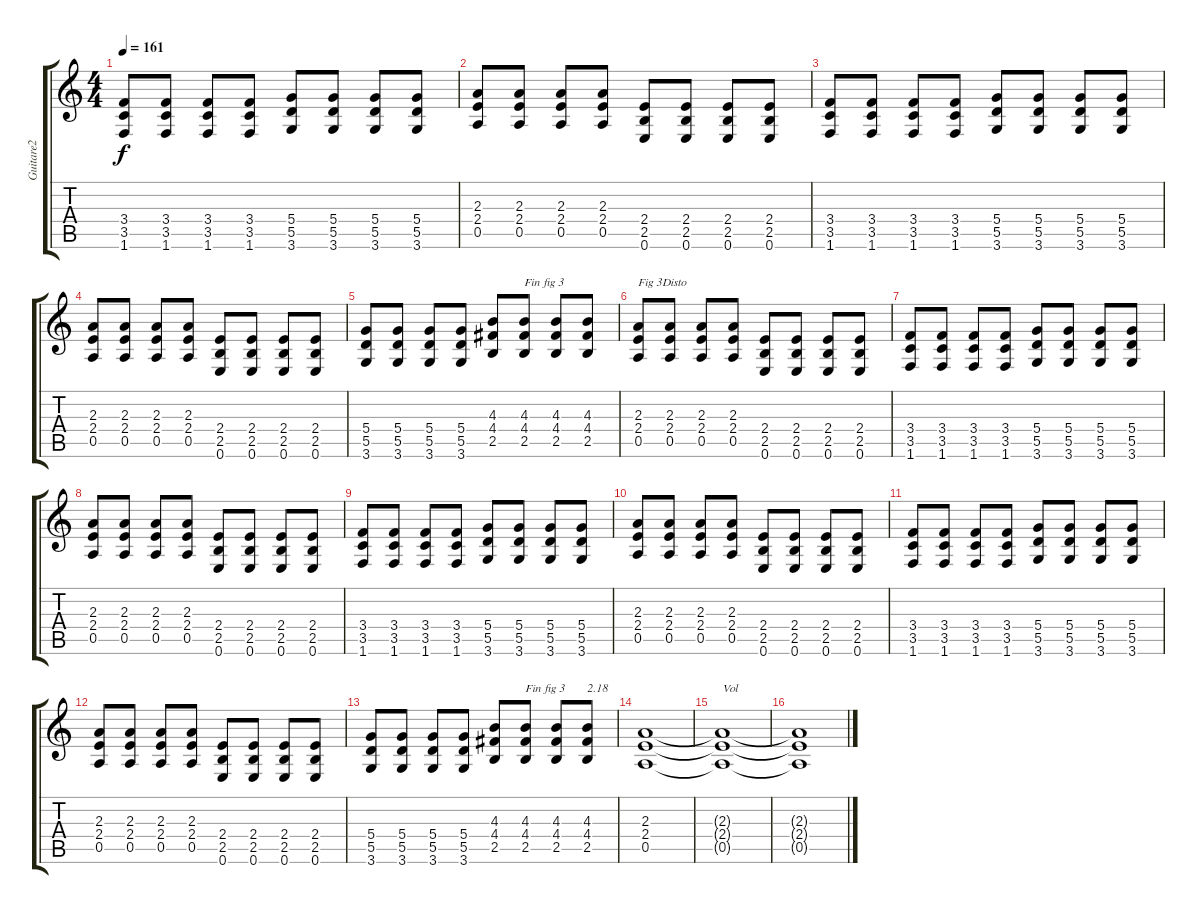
\track ("Guitare2" "Guitare2") {instrument distortionguitar}
\staff {score tabs}
\tuning (E4 B3 G3 D3 A2 E2) {hide}
\ts (4 4)
\tempo 161
\clef g2
\ks c
(3.4 3.5 1.6).8{dy f} (3.4 3.5 1.6).8 (3.4 3.5 1.6).8 (3.4 3.5 1.6).8 (5.4 5.5 3.6).8 (5.4 5.5 3.6).8 (5.4 5.5 3.6).8 (5.4 5.5 3.6).8 |
(2.3 2.4 0.5).8 (2.3 2.4 0.5).8 (2.3 2.4 0.5).8 (2.3 2.4 0.5).8 (2.4 2.5 0.6).8 (2.4 2.5 0.6).8 (2.4 2.5 0.6).8 (2.4 2.5 0.6).8 |
(3.4 3.5 1.6).8 (3.4 3.5 1.6).8 (3.4 3.5 1.6).8 (3.4 3.5 1.6).8 (5.4 5.5 3.6).8 (5.4 5.5 3.6).8 (5.4 5.5 3.6).8 (5.4 5.5 3.6).8 |
(2.3 2.4 0.5).8 (2.3 2.4 0.5).8 (2.3 2.4 0.5).8 (2.3 2.4 0.5).8 (2.4 2.5 0.6).8 (2.4 2.5 0.6).8 (2.4 2.5 0.6).8 (2.4 2.5 0.6).8 |
(5.4 5.5 3.6).8 (5.4 5.5 3.6).8 (5.4 5.5 3.6).8 (5.4 5.5 3.6).8 (4.3 4.4 2.5).8 (4.3 4.4 2.5).8{txt "Fin fig 3"} (4.3 4.4 2.5).8 (4.3 4.4 2.5).8 |
(2.3 2.4 0.5).8{txt "Fig 3Disto"} (2.3 2.4 0.5).8 (2.3 2.4 0.5).8 (2.3 2.4 0.5).8 (2.4 2.5 0.6).8 (2.4 2.5 0.6).8 (2.4 2.5 0.6).8 (2.4 2.5 0.6).8 |
(3.4 3.5 1.6).8 (3.4 3.5 1.6).8 (3.4 3.5 1.6).8 (3.4 3.5 1.6).8 (5.4 5.5 3.6).8 (5.4 5.5 3.6).8 (5.4 5.5 3.6).8 (5.4 5.5 3.6).8 |
(2.3 2.4 0.5).8 (2.3 2.4 0.5).8 (2.3 2.4 0.5).8 (2.3 2.4 0.5).8 (2.4 2.5 0.6).8 (2.4 2.5 0.6).8 (2.4 2.5 0.6).8 (2.4 2.5 0.6).8 |
(3.4 3.5 1.6).8 (3.4 3.5 1.6).8 (3.4 3.5 1.6).8 (3.4 3.5 1.6).8 (5.4 5.5 3.6).8 (5.4 5.5 3.6).8 (5.4 5.5 3.6).8 (5.4 5.5 3.6).8 |
(2.3 2.4 0.5).8 (2.3 2.4 0.5).8 (2.3 2.4 0.5).8 (2.3 2.4 0.5).8 (2.4 2.5 0.6).8 (2.4 2.5 0.6).8 (2.4 2.5 0.6).8 (2.4 2.5 0.6).8 |
(3.4 3.5 1.6).8 (3.4 3.5 1.6).8 (3.4 3.5 1.6).8 (3.4 3.5 1.6).8 (5.4 5.5 3.6).8 (5.4 5.5 3.6).8 (5.4 5.5 3.6).8 (5.4 5.5 3.6).8 |
(2.3 2.4 0.5).8 (2.3 2.4 0.5).8 (2.3 2.4 0.5).8 (2.3 2.4 0.5).8 (2.4 2.5 0.6).8 (2.4 2.5 0.6).8 (2.4 2.5 0.6).8 (2.4 2.5 0.6).8 |
(5.4 5.5 3.6).8 (5.4 5.5 3.6).8 (5.4 5.5 3.6).8 (5.4 5.5 3.6).8 (4.3 4.4 2.5).8 (4.3 4.4 2.5).8{txt "Fin fig 3"} (4.3 4.4 2.5).8 (4.3 4.4 2.5).8{txt "2.18"} |
(2.3 2.4 0.5).1 |
(2.3{t} 2.4{t} 0.5{t}).1{txt "Vol" volume 4} |
(2.3{t} 2.4{t} 0.5{t}).1
